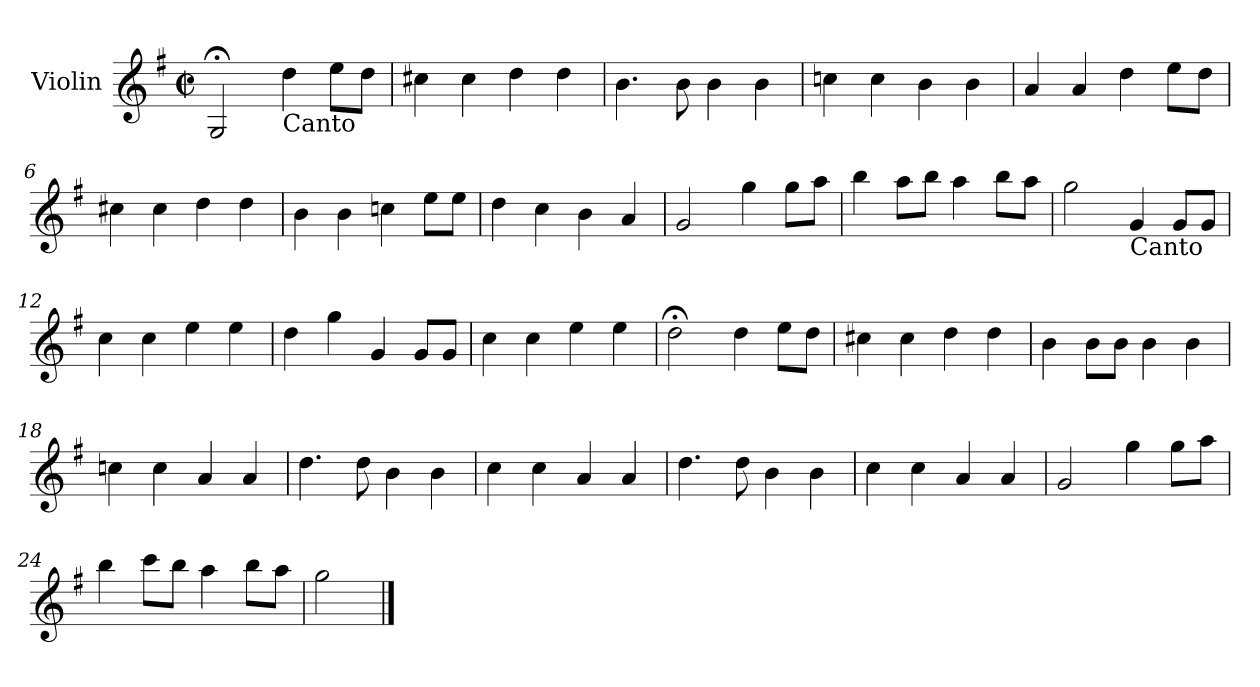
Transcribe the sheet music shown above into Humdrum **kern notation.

**kern
*part1
*staff1
*I"Violin
*I'Vln.
*clefG2
*k[f#]
*M2/2
*met(c|)
=1
2G;</
!LO:TX:b:t=Canto
4dd\
8ee\L
8dd\J
=2
4cc#X\
4cc#\
4dd\
4dd\
=3
4.b\
8b\
4b\
4b\
=4
4ccn\
4cc\
4b\
4b\
=5
4a/
4a/
4dd\
8ee\L
8dd\J
=6
4cc#X\
4cc#\
4dd\
4dd\
!!LO:LB:g=z
=7
4b\
4b\
4ccn\
8ee\L
8ee\J
=8
4dd\
4cc\
4b\
4a/
=9
2g/
4gg\
8gg\L
8aa\J
=10
4bb\
8aa\L
8bb\J
4aa\
8bb\L
8aa\J
=11
2gg\
!LO:TX:b:t=Canto
4g/
8g/L
8g/J
=12
4cc\
4cc\
4ee\
4ee\
!!LO:LB:g=z
=13
4dd\
4gg\
4g/
8g/L
8g/J
=14
4cc\
4cc\
4ee\
4ee\
=15
2dd;<\
4dd\
8ee\L
8dd\J
=16
4cc#X\
4cc#\
4dd\
4dd\
=17
4b\
8b\L
8b\J
4b\
4b\
=18
4ccn\
4cc\
4a/
4a/
!!LO:LB:g=z
=19
4.dd\
8dd\
4b\
4b\
=20
4cc\
4cc\
4a/
4a/
=21
4.dd\
8dd\
4b\
4b\
=22
4cc\
4cc\
4a/
4a/
=23
2g/
4gg\
8gg\L
8aa\J
=24
4bb\
8ccc\L
8bb\J
4aa\
8bb\L
8aa\J
=25
2gg\
==
*-
